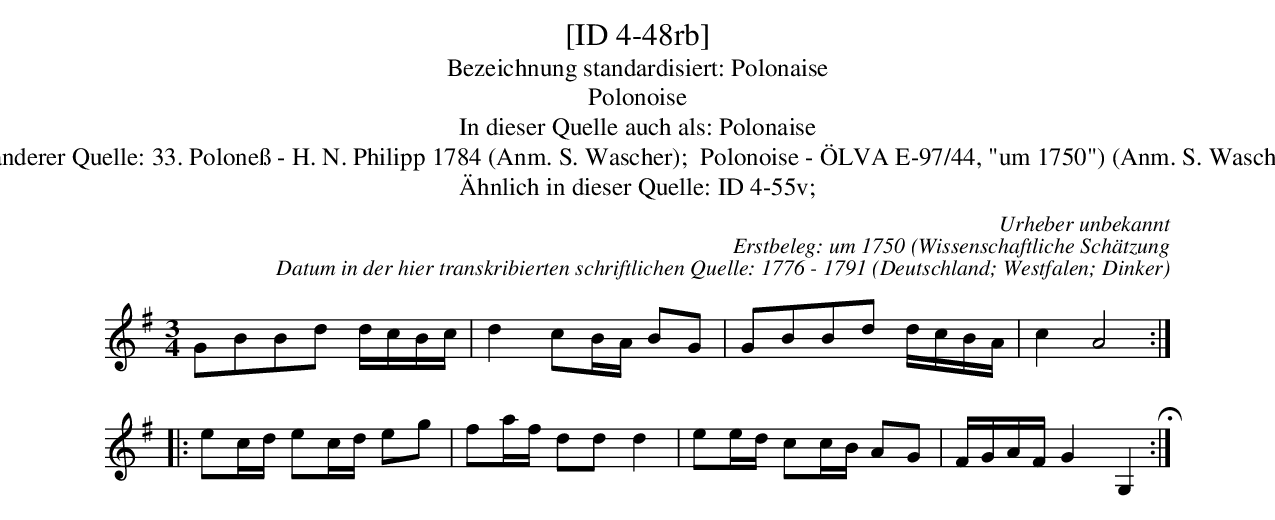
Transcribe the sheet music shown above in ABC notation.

X:1
T:[ID 4-48rb]
T:Bezeichnung standardisiert: Polonaise
T:Polonoise
T:In dieser Quelle auch als: Polonaise
T:In anderer Quelle: 33. Polone\ss - H. N. Philipp 1784 (Anm. S. Wascher);  Polonoise - \"OLVA E-97/44, "um 1750") (Anm. S. Wascher);
T:\"Ahnlich in dieser Quelle: ID 4-55v;
C:Urheber unbekannt
C:Erstbeleg: um 1750 (Wissenschaftliche Sch\"atzung
C:Datum in der hier transkribierten schriftlichen Quelle: 1776 - 1791
O:Deutschland; Westfalen; Dinker
M:3/4
L:1/16
K:G
G2B2B2d2 dcBc | d4c2BA B2G2 | G2B2B2d2 dcBA | c4A8 ::
e2cd e2cd e2g2 | f2af d2d2d4 | e2ed c2cB A2G2 | FGAFG4G,4 H:|
